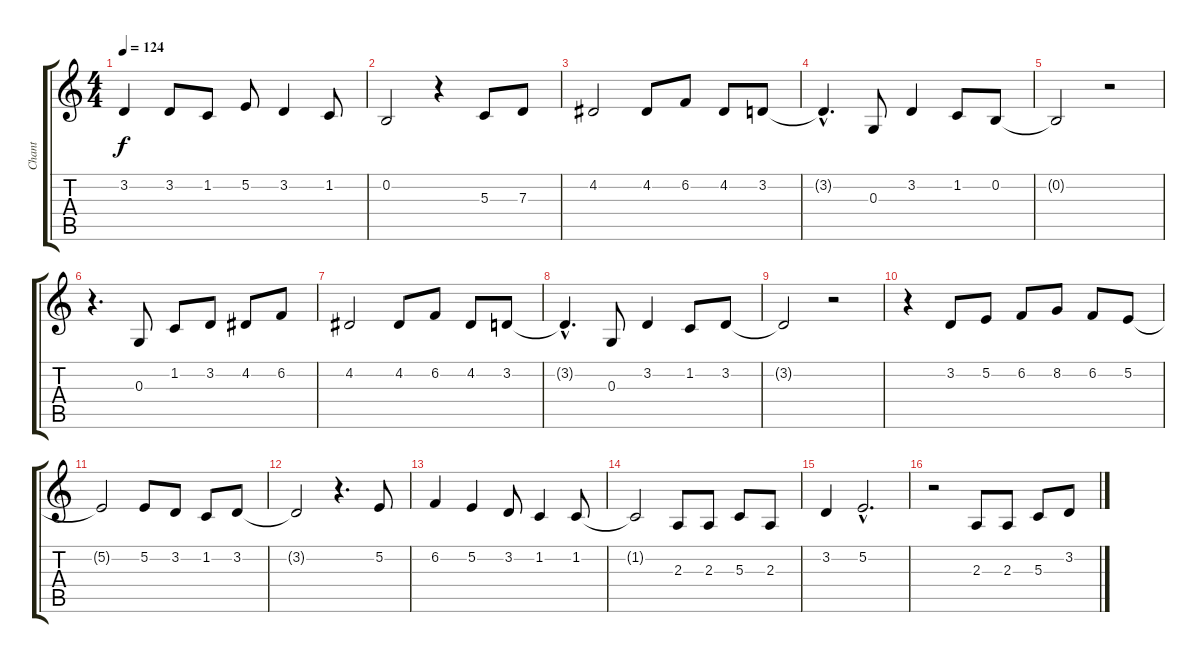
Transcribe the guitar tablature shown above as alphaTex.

\track ("Chant" "Chant") {instrument sopranosax}
\staff {score tabs}
\tuning (E4 B3 G3 D3 A2 E2) {hide}
\ts (4 4)
\tempo 124
\clef g2
\ks c
3.2.4{dy f} 3.2.8 1.2.8 5.2.8 3.2.4 1.2.8 |
0.2.2 r.4 5.3.8 7.3.8 |
4.2.2 4.2.8 6.2.8 4.2.8 3.2.8 |
3.2{hac t}.4{d} 0.3.8 3.2.4 1.2.8 0.2.8 |
0.2{t}.2 r.2 |
r.4{d} 0.3.8 1.2.8 3.2.8 4.2.8 6.2.8 |
4.2.2 4.2.8 6.2.8 4.2.8 3.2.8 |
3.2{hac t}.4{d} 0.3.8 3.2.4 1.2.8 3.2.8 |
3.2{t}.2 r.2 |
r.4 3.2.8 5.2.8 6.2.8 8.2.8 6.2.8 5.2.8 |
5.2{t}.2 5.2.8 3.2.8 1.2.8 3.2.8 |
3.2{t}.2 r.4{d} 5.2.8 |
6.2.4 5.2.4 3.2.8 1.2.4 1.2.8 |
1.2{t}.2 2.3.8 2.3.8 5.3.8 2.3.8 |
3.2.4 5.2{hac}.2{d} |
r.2 2.3.8 2.3.8 5.3.8 3.2.8
